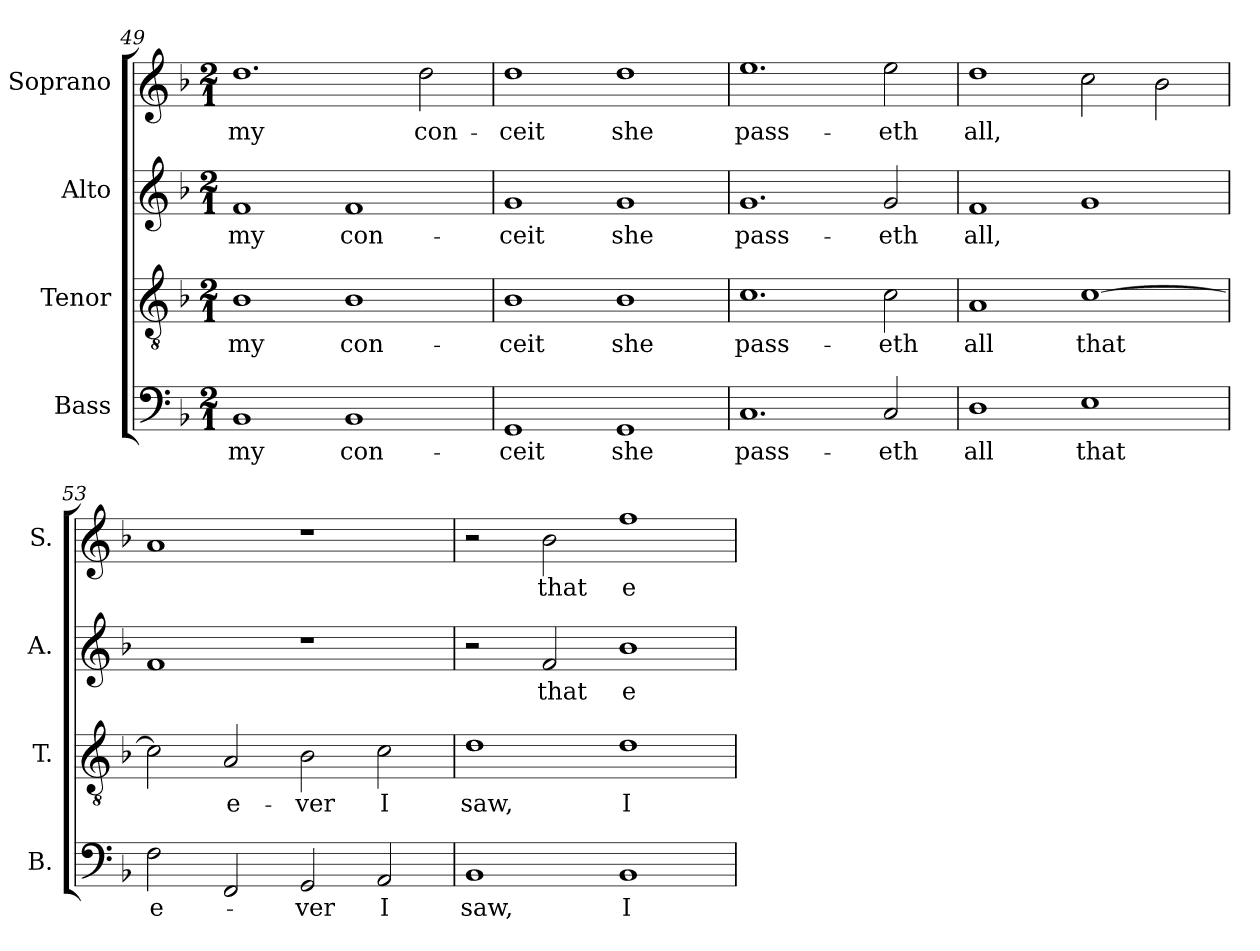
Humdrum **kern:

**kern	**text	**kern	**text	**kern	**text	**kern	**text
*part4	*part4	*part3	*part3	*part2	*part2	*part1	*part1
*staff4	*staff4	*staff3	*staff3	*staff2	*staff2	*staff1	*staff1
*I"Bass	*	*I"Tenor	*	*I"Alto	*	*I"Soprano	*
*I'B.	*	*I'T.	*	*I'A.	*	*I'S.	*
*clefF4	*	*clefGv2	*	*clefG2	*	*clefG2	*
*	*	*ITrd7c12	*	*	*	*	*
*k[b-]	*	*k[b-]	*	*k[b-]	*	*k[b-]	*
*F:	*	*F:	*	*F:	*	*F:	*
*M2/1	*	*M2/1	*	*M2/1	*	*M2/1	*
=49	=49	=49	=49	=49	=49	=49	=49
!	!LO:LY:b:color=#000000	!	!	!	!	!	!
!	!	!	!LO:LY:b:color=#000000	!	!	!	!
!	!	!	!	!	!LO:LY:b:color=#000000	!	!
!	!	!	!	!	!	!	!LO:LY:b:color=#000000
1BB-i	my	1BB-i	my	1fi	my	1.ddi	my
!	!LO:LY:b:color=#000000	!	!	!	!	!	!
!	!	!	!LO:LY:b:color=#000000	!	!	!	!
!	!	!	!	!	!LO:LY:b:color=#000000	!	!
1BB-i	con-	1BB-i	con-	1fi	con-	.	.
!	!	!	!	!	!	!	!LO:LY:b:color=#000000
.	.	.	.	.	.	2ddi\	con-
=50	=50	=50	=50	=50	=50	=50	=50
!	!LO:LY:b:color=#000000	!	!	!	!	!	!
!	!	!	!LO:LY:b:color=#000000	!	!	!	!
!	!	!	!	!	!LO:LY:b:color=#000000	!	!
!	!	!	!	!	!	!	!LO:LY:b:color=#000000
1GGi	-ceit	1BB-i	-ceit	1gi	-ceit	1ddi	-ceit
!	!LO:LY:b:color=#000000	!	!	!	!	!	!
!	!	!	!LO:LY:b:color=#000000	!	!	!	!
!	!	!	!	!	!LO:LY:b:color=#000000	!	!
!	!	!	!	!	!	!	!LO:LY:b:color=#000000
1GGi	she	1BB-i	she	1gi	she	1ddi	she
!!LO:PB:g=z
=51	=51	=51	=51	=51	=51	=51	=51
!	!LO:LY:b:color=#000000	!	!	!	!	!	!
!	!	!	!LO:LY:b:color=#000000	!	!	!	!
!	!	!	!	!	!LO:LY:b:color=#000000	!	!
!	!	!	!	!	!	!	!LO:LY:b:color=#000000
1.Ci	pass-	1.Ci	pass-	1.gi	pass-	1.eei	pass-
!	!LO:LY:b:color=#000000	!	!	!	!	!	!
!	!	!	!LO:LY:b:color=#000000	!	!	!	!
!	!	!	!	!	!LO:LY:b:color=#000000	!	!
!	!	!	!	!	!	!	!LO:LY:b:color=#000000
2Ci/	-eth	2Ci\	-eth	2gi/	-eth	2eei\	-eth
=52	=52	=52	=52	=52	=52	=52	=52
!	!LO:LY:b:color=#000000	!	!	!	!	!	!
!	!	!	!LO:LY:b:color=#000000	!	!	!	!
!	!	!	!	!	!LO:LY:b:color=#000000	!	!
!	!	!	!	!	!	!	!LO:LY:b:color=#000000
1Di	all	1AAi	all	1fi	all,	1ddi	all,
!	!LO:LY:b:color=#000000	!	!	!	!	!	!
!	!	!	!LO:LY:b:color=#000000	!	!	!	!
1Ei	that	[>1Ci	that	1gi	.	2cci\	.
.	.	.	.	.	.	2b-i\	.
=53	=53	=53	=53	=53	=53	=53	=53
!	!LO:LY:b:color=#000000	!	!	!	!	!	!
2Fi\	e-	2Ci\]	.	1fi	.	1ai	.
!	!	!	!LO:LY:b:color=#000000	!	!	!	!
2FFi/	.	2AAi/	e-	.	.	.	.
!	!LO:LY:b:color=#000000	!	!	!	!	!	!
!	!	!	!LO:LY:b:color=#000000	!	!	!	!
2GGi/	-ver	2BB-i\	-ver	1r	.	1r	.
!	!LO:LY:b:color=#000000	!	!	!	!	!	!
!	!	!	!LO:LY:b:color=#000000	!	!	!	!
2AAi/	I	2Ci\	I	.	.	.	.
=54	=54	=54	=54	=54	=54	=54	=54
!	!LO:LY:b:color=#000000	!	!	!	!	!	!
!	!	!	!LO:LY:b:color=#000000	!	!	!	!
1BB-i	saw,	1Di	saw,	2r	.	2r	.
!	!	!	!	!	!LO:LY:b:color=#000000	!	!
!	!	!	!	!	!	!	!LO:LY:b:color=#000000
.	.	.	.	2fi/	that	2b-i\	that
!	!LO:LY:b:color=#000000	!	!	!	!	!	!
!	!	!	!LO:LY:b:color=#000000	!	!	!	!
!	!	!	!	!	!LO:LY:b:color=#000000	!	!
!	!	!	!	!	!	!	!LO:LY:b:color=#000000
1BB-i	I	1Di	I	1b-i	e-	1ffi	e-
=	=	=	=	=	=	=	=
*-	*-	*-	*-	*-	*-	*-	*-
